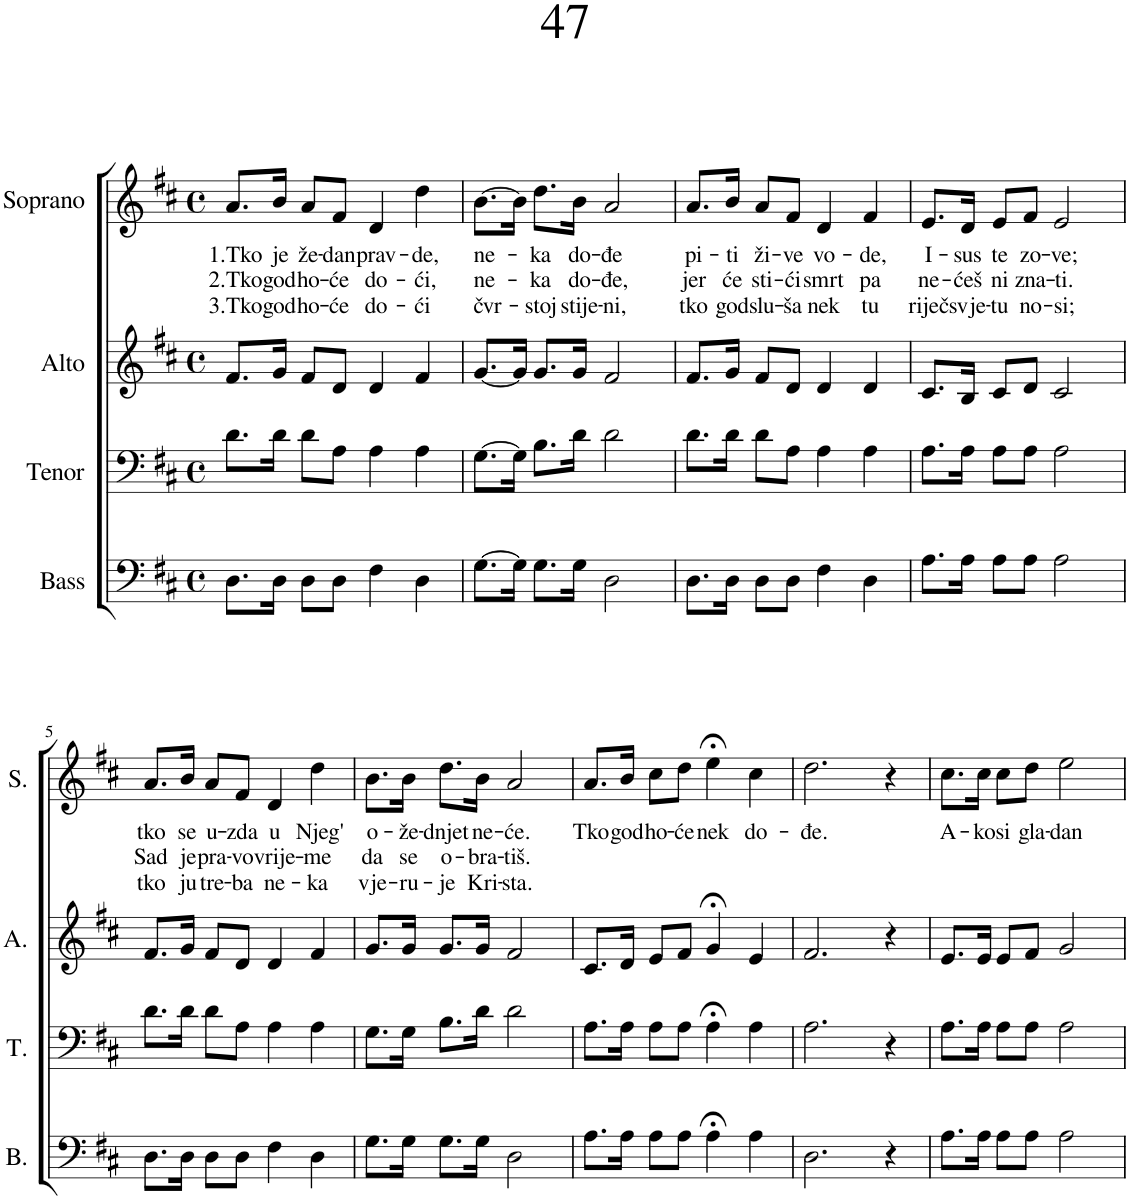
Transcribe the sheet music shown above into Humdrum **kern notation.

**kern	**kern	**kern	**kern	**text	**text	**text
*part4	*part3	*part2	*part1	*part1	*part1	*part1
*staff4	*staff3	*staff2	*staff1	*staff1	*staff1	*staff1
*I"Bass	*I"Tenor	*I"Alto	*I"Soprano	*	*	*
*I'B.	*I'T.	*I'A.	*I'S.	*	*	*
*clefF4	*clefF4	*clefG2	*clefG2	*	*	*
*k[f#c#]	*k[f#c#]	*k[f#c#]	*k[f#c#]	*	*	*
*M4/4	*M4/4	*M4/4	*M4/4	*	*	*
*met(c)	*met(c)	*met(c)	*met(c)	*	*	*
=1	=1	=1	=1	=1	=1	=1
!	!	!	!	!LO:LY:b	!LO:LY:b	!LO:LY:b
8.D\L	8.d\L	8.f#/L	8.a/L	1.Tko	2.Tko	3.Tko
!	!	!	!	!LO:LY:b	!LO:LY:b	!LO:LY:b
16D\Jk	16d\Jk	16g/Jk	16b/Jk	je	god	god
!	!	!	!	!LO:LY:b	!LO:LY:b	!LO:LY:b
8D\L	8d\L	8f#/L	8a/L	že-	ho-	ho-
!	!	!	!	!LO:LY:b	!LO:LY:b	!LO:LY:b
8D\J	8A\J	8d/J	8f#/J	-dan	-će	-će
!	!	!	!	!LO:LY:b	!LO:LY:b	!LO:LY:b
4F#\	4A\	4d/	4d/	prav-	do-	do-
!	!	!	!	!LO:LY:b	!LO:LY:b	!LO:LY:b
4D\	4A\	4f#/	4dd\	-de,	-ći,	-ći
=2	=2	=2	=2	=2	=2	=2
!	!	!	!	!LO:LY:b	!LO:LY:b	!LO:LY:b
[8.G\L	[8.G\L	[8.g/L	[8.b\L	ne-	ne-	čvr-
16G\Jk]	16G\Jk]	16g/Jk]	16b\Jk]	.	.	.
!	!	!	!	!LO:LY:b	!LO:LY:b	!LO:LY:b
8.G\L	8.B\L	8.g/L	8.dd\L	-ka	-ka	-stoj
!	!	!	!	!LO:LY:b	!LO:LY:b	!LO:LY:b
16G\Jk	16d\Jk	16g/Jk	16b\Jk	do-	do-	stije-
!	!	!	!	!LO:LY:b	!LO:LY:b	!LO:LY:b
2D\	2d\	2f#/	2a/	-đe	-đe,	-ni,
=3	=3	=3	=3	=3	=3	=3
!	!	!	!	!LO:LY:b	!LO:LY:b	!LO:LY:b
8.D\L	8.d\L	8.f#/L	8.a/L	pi-	jer	tko
!	!	!	!	!LO:LY:b	!LO:LY:b	!LO:LY:b
16D\Jk	16d\Jk	16g/Jk	16b/Jk	-ti	će	god
!	!	!	!	!LO:LY:b	!LO:LY:b	!LO:LY:b
8D\L	8d\L	8f#/L	8a/L	ži-	sti-	slu-
!	!	!	!	!LO:LY:b	!LO:LY:b	!LO:LY:b
8D\J	8A\J	8d/J	8f#/J	-ve	-ći	-ša
!	!	!	!	!LO:LY:b	!LO:LY:b	!LO:LY:b
4F#\	4A\	4d/	4d/	vo-	smrt	nek
!	!	!	!	!LO:LY:b	!LO:LY:b	!LO:LY:b
4D\	4A\	4d/	4f#/	-de,	pa	tu
=4	=4	=4	=4	=4	=4	=4
!	!	!	!	!LO:LY:b	!LO:LY:b	!LO:LY:b
8.A\L	8.A\L	8.c#/L	8.e/L	I-	ne-	riječ
!	!	!	!	!LO:LY:b	!LO:LY:b	!LO:LY:b
16A\Jk	16A\Jk	16B/Jk	16d/Jk	-sus	-ćeš	svje-
!	!	!	!	!LO:LY:b	!LO:LY:b	!LO:LY:b
8A\L	8A\L	8c#/L	8e/L	te	ni	-tu
!	!	!	!	!LO:LY:b	!LO:LY:b	!LO:LY:b
8A\J	8A\J	8d/J	8f#/J	zo-	zna-	no-
!	!	!	!	!LO:LY:b	!LO:LY:b	!LO:LY:b
2A\	2A\	2c#/	2e/	-ve;	-ti.	-si;
!!LO:LB:g=z
=5	=5	=5	=5	=5	=5	=5
!	!	!	!	!LO:LY:b	!LO:LY:b	!LO:LY:b
8.D\L	8.d\L	8.f#/L	8.a/L	tko	Sad	tko
!	!	!	!	!LO:LY:b	!LO:LY:b	!LO:LY:b
16D\Jk	16d\Jk	16g/Jk	16b/Jk	se	je	ju
!	!	!	!	!LO:LY:b	!LO:LY:b	!LO:LY:b
8D\L	8d\L	8f#/L	8a/L	u-	pra-	tre-
!	!	!	!	!LO:LY:b	!LO:LY:b	!LO:LY:b
8D\J	8A\J	8d/J	8f#/J	-zda	-vo	-ba
!	!	!	!	!LO:LY:b	!LO:LY:b	!LO:LY:b
4F#\	4A\	4d/	4d/	u	vrije-	ne-
!	!	!	!	!LO:LY:b	!LO:LY:b	!LO:LY:b
4D\	4A\	4f#/	4dd\	Njeg'	-me	-ka
=6	=6	=6	=6	=6	=6	=6
!	!	!	!	!LO:LY:b	!LO:LY:b	!LO:LY:b
8.G\L	8.G\L	8.g/L	8.b\L	o-	da	vje-
!	!	!	!	!LO:LY:b	!LO:LY:b	!LO:LY:b
16G\Jk	16G\Jk	16g/Jk	16b\Jk	-že-	se	-ru-
!	!	!	!	!LO:LY:b	!LO:LY:b	!LO:LY:b
8.G\L	8.B\L	8.g/L	8.dd\L	-dnjet	o-	-je
!	!	!	!	!LO:LY:b	!LO:LY:b	!LO:LY:b
16G\Jk	16d\Jk	16g/Jk	16b\Jk	ne-	-bra-	Kri-
!	!	!	!	!LO:LY:b	!LO:LY:b	!LO:LY:b
2D\	2d\	2f#/	2a/	-će.	-tiš.	-sta.
=7	=7	=7	=7	=7	=7	=7
!	!	!	!	!LO:LY:b	!	!
8.A\L	8.A\L	8.c#/L	8.a/L	Tko	.	.
!	!	!	!	!LO:LY:b	!	!
16A\Jk	16A\Jk	16d/Jk	16b/Jk	god	.	.
!	!	!	!	!LO:LY:b	!	!
8A\L	8A\L	8e/L	8cc#\L	ho-	.	.
!	!	!	!	!LO:LY:b	!	!
8A\J	8A\J	8f#/J	8dd\J	-će	.	.
!	!	!	!	!LO:LY:b	!	!
4A;<\	4A;<\	4g;</	4ee;<\	nek	.	.
!	!	!	!	!LO:LY:b	!	!
4A\	4A\	4e/	4cc#\	do-	.	.
=8	=8	=8	=8	=8	=8	=8
!	!	!	!	!LO:LY:b	!	!
2.D\	2.A\	2.f#/	2.dd\	-đe.	.	.
4r	4r	4r	4r	.	.	.
=9	=9	=9	=9	=9	=9	=9
!	!	!	!	!LO:LY:b	!	!
8.A\L	8.A\L	8.e/L	8.cc#\L	A-	.	.
!	!	!	!	!LO:LY:b	!	!
16A\Jk	16A\Jk	16e/Jk	16cc#\Jk	-ko	.	.
!	!	!	!	!LO:LY:b	!	!
8A\L	8A\L	8e/L	8cc#\L	si	.	.
!	!	!	!	!LO:LY:b	!	!
8A\J	8A\J	8f#/J	8dd\J	gla-	.	.
!	!	!	!	!LO:LY:b	!	!
2A\	2A\	2g/	2ee\	-dan	.	.
=	=	=	=	=	=	=
*-	*-	*-	*-	*-	*-	*-
